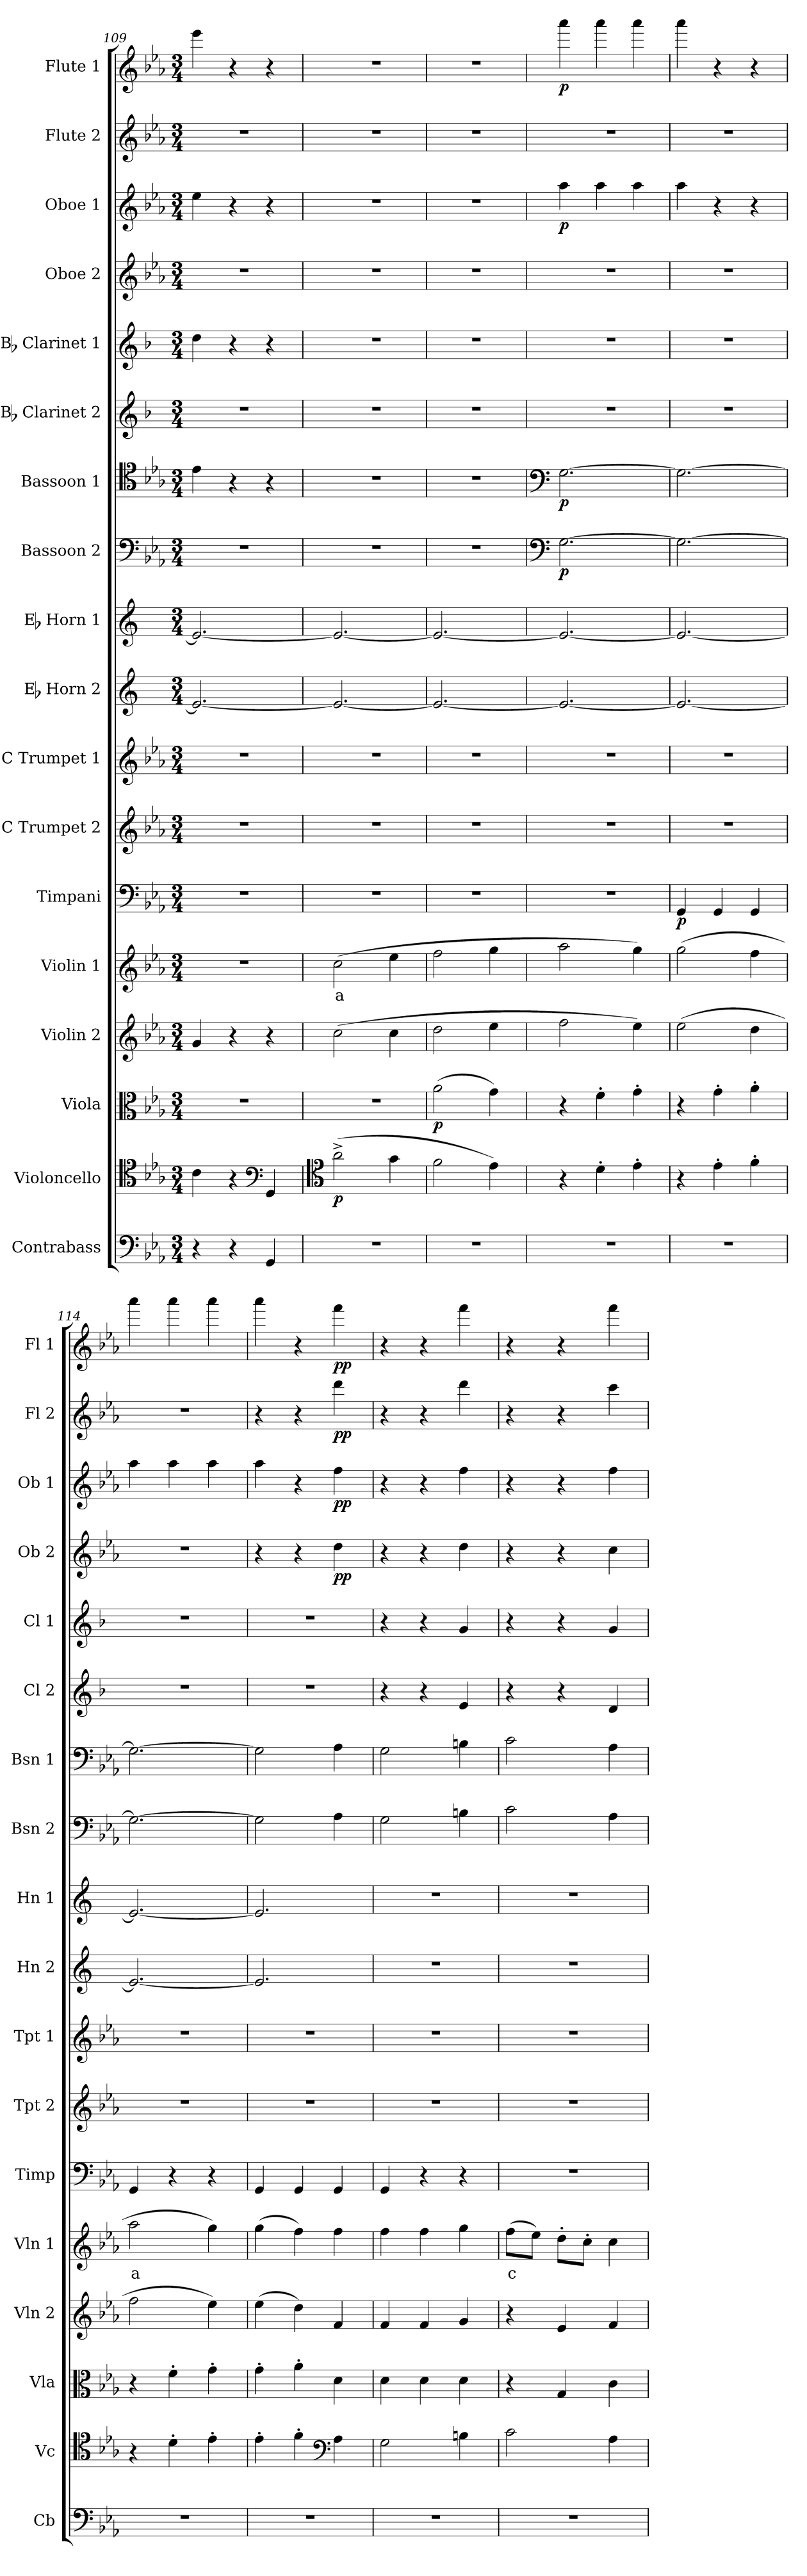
**kern	**kern	**dynam	**kern	**dynam	**kern	**dynam	**kern	**text	**dynam	**kern	**dynam	**kern	**kern	**kern	**kern	**kern	**dynam	**kern	**dynam	**kern	**dynam	**kern	**dynam	**kern	**dynam	**kern	**dynam	**kern	**dynam	**kern	**dynam
*part18	*part17	*part17	*part16	*part16	*part15	*part15	*part14	*part14	*part14	*part13	*part13	*part12	*part11	*part10	*part9	*part8	*part8	*part7	*part7	*part6	*part6	*part5	*part5	*part4	*part4	*part3	*part3	*part2	*part2	*part1	*part1
*staff18	*staff17	*staff17	*staff16	*staff16	*staff15	*staff15	*staff14	*staff14	*staff14	*staff13	*staff13	*staff12	*staff11	*staff10	*staff9	*staff8	*staff8	*staff7	*staff7	*staff6	*staff6	*staff5	*staff5	*staff4	*staff4	*staff3	*staff3	*staff2	*staff2	*staff1	*staff1
*I"Contrabass	*I"Violoncello	*	*I"Viola	*	*I"Violin 2	*	*I"Violin 1	*	*	*I"Timpani	*	*I"C Trumpet 2	*I"C Trumpet 1	*I"Eb Horn 2	*I"Eb Horn 1	*I"Bassoon 2	*	*I"Bassoon 1	*	*I"Bb Clarinet 2	*	*I"Bb Clarinet 1	*	*I"Oboe 2	*	*I"Oboe 1	*	*I"Flute 2	*	*I"Flute 1	*
*I'Cb	*I'Vc	*	*I'Vla	*	*I'Vln 2	*	*I'Vln 1	*	*	*I'Timp	*	*I'Tpt 2	*I'Tpt 1	*I'Hn 2	*I'Hn 1	*I'Bsn 2	*	*I'Bsn 1	*	*I'Cl 2	*	*I'Cl 1	*	*I'Ob 2	*	*I'Ob 1	*	*I'Fl 2	*	*I'Fl 1	*
*clefF4	*clefC4	*	*clefC3	*	*clefG2	*	*clefG2	*	*	*clefF4	*	*clefG2	*clefG2	*clefG2	*clefG2	*clefF4	*	*clefC4	*	*clefG2	*	*clefG2	*	*clefG2	*	*clefG2	*	*clefG2	*	*clefG2	*
*ITrd7c12	*	*	*	*	*	*	*	*	*	*	*	*	*	*ITrd5c9	*ITrd5c9	*	*	*	*	*ITrd1c2	*	*ITrd1c2	*	*	*	*	*	*	*	*	*
*k[b-e-a-]	*k[b-e-a-]	*	*k[b-e-a-]	*	*k[b-e-a-]	*	*k[b-e-a-]	*	*	*k[b-e-a-]	*	*k[b-e-a-]	*k[b-e-a-]	*k[b-e-a-]	*k[b-e-a-]	*k[b-e-a-]	*	*k[b-e-a-]	*	*k[b-e-a-]	*	*k[b-e-a-]	*	*k[b-e-a-]	*	*k[b-e-a-]	*	*k[b-e-a-]	*	*k[b-e-a-]	*
*M3/4	*M3/4	*	*M3/4	*	*M3/4	*	*M3/4	*	*	*M3/4	*	*M3/4	*M3/4	*M3/4	*M3/4	*M3/4	*	*M3/4	*	*M3/4	*	*M3/4	*	*M3/4	*	*M3/4	*	*M3/4	*	*M3/4	*
=109	=109	=109	=109	=109	=109	=109	=109	=109	=109	=109	=109	=109	=109	=109	=109	=109	=109	=109	=109	=109	=109	=109	=109	=109	=109	=109	=109	=109	=109	=109	=109
4r	4c\	.	2.r	.	4g/	.	2.r	.	.	2.r	.	2.r	2.r	2.G/_	2.G/_	2.r	.	4e-\	.	2.r	.	4cc\	.	2.r	.	4ee-\	.	2.r	.	4eee-\	.
4r	4r	.	.	.	4r	.	.	.	.	.	.	.	.	.	.	.	.	4r	.	.	.	4r	.	.	.	4r	.	.	.	4r	.
*	*clefF4	*	*	*	*	*	*	*	*	*	*	*	*	*	*	*	*	*	*	*	*	*	*	*	*	*	*	*	*	*	*
4GGG/	4GG/	.	.	.	4r	.	.	.	.	.	.	.	.	.	.	.	.	4r	.	.	.	4r	.	.	.	4r	.	.	.	4r	.
=110	=110	=110	=110	=110	=110	=110	=110	=110	=110	=110	=110	=110	=110	=110	=110	=110	=110	=110	=110	=110	=110	=110	=110	=110	=110	=110	=110	=110	=110	=110	=110
*	*clefC4	*	*	*	*	*	*	*	*	*	*	*	*	*	*	*	*	*	*	*	*	*	*	*	*	*	*	*	*	*	*
!	!	!LO:DY:b	!	!	!	!	!	!LO:LY:b:color=#FF0000	!	!	!	!	!	!	!	!	!	!	!	!	!	!	!	!	!	!	!	!	!	!	!
2.r	(2a-^\	p	2.r	.	(2cc\	.	(2cc\	a	.	2.r	.	2.r	2.r	2.G/_	2.G/_	2.r	.	2.r	.	2.r	.	2.r	.	2.r	.	2.r	.	2.r	.	2.r	.
.	4g\	.	.	.	4cc\	.	4ee-\	.	.	.	.	.	.	.	.	.	.	.	.	.	.	.	.	.	.	.	.	.	.	.	.
!!LO:PB:g=z
=111	=111	=111	=111	=111	=111	=111	=111	=111	=111	=111	=111	=111	=111	=111	=111	=111	=111	=111	=111	=111	=111	=111	=111	=111	=111	=111	=111	=111	=111	=111	=111
!	!	!	!	!LO:DY:b	!	!	!	!	!	!	!	!	!	!	!	!	!	!	!	!	!	!	!	!	!	!	!	!	!	!	!
2.r	2f\	.	(2a-\	p	2dd\	.	2ff\	.	.	2.r	.	2.r	2.r	2.G/_	2.G/_	2.r	.	2.r	.	2.r	.	2.r	.	2.r	.	2.r	.	2.r	.	2.r	.
.	4e-\)	.	4g\)	.	4ee-\	.	4gg\	.	.	.	.	.	.	.	.	.	.	.	.	.	.	.	.	.	.	.	.	.	.	.	.
=112	=112	=112	=112	=112	=112	=112	=112	=112	=112	=112	=112	=112	=112	=112	=112	=112	=112	=112	=112	=112	=112	=112	=112	=112	=112	=112	=112	=112	=112	=112	=112
*	*	*	*	*	*	*	*	*	*	*	*	*	*	*	*	*clefF4	*	*clefF4	*	*	*	*	*	*	*	*	*	*	*	*	*
!	!	!	!	!	!	!	!	!	!	!	!	!	!	!	!	!	!LO:DY:b	!	!LO:DY:b	!	!	!	!	!	!	!	!LO:DY:b	!	!	!	!LO:DY:b
2.r	4r	.	4r	.	2ff\	.	2aa-\	.	.	2.r	.	2.r	2.r	2.G/_	2.G/_	[2.G\	p	[2.G\	p	2.r	.	2.r	.	2.r	.	4aa-\	p	2.r	.	4aaa-\	p
.	4d'\	.	4f'\	.	.	.	.	.	.	.	.	.	.	.	.	.	.	.	.	.	.	.	.	.	.	4aa-\	.	.	.	4aaa-\	.
.	4e-'\	.	4g'\	.	4ee-\)	.	4gg\)	.	.	.	.	.	.	.	.	.	.	.	.	.	.	.	.	.	.	4aa-\	.	.	.	4aaa-\	.
=113	=113	=113	=113	=113	=113	=113	=113	=113	=113	=113	=113	=113	=113	=113	=113	=113	=113	=113	=113	=113	=113	=113	=113	=113	=113	=113	=113	=113	=113	=113	=113
!	!	!	!	!	!	!	!	!	!	!	!LO:DY:b	!	!	!	!	!	!	!	!	!	!	!	!	!	!	!	!	!	!	!	!
2.r	4r	.	4r	.	(2ee-\	.	(2gg\	.	.	4GG/	p	2.r	2.r	2.G/_	2.G/_	2.G\_	.	2.G\_	.	2.r	.	2.r	.	2.r	.	4aa-\	.	2.r	.	4aaa-\	.
.	4e-'\	.	4g'\	.	.	.	.	.	.	4GG/	.	.	.	.	.	.	.	.	.	.	.	.	.	.	.	4r	.	.	.	4r	.
.	4f'\	.	4a-'\	.	4dd\	.	4ff\	.	.	4GG/	.	.	.	.	.	.	.	.	.	.	.	.	.	.	.	4r	.	.	.	4r	.
=114	=114	=114	=114	=114	=114	=114	=114	=114	=114	=114	=114	=114	=114	=114	=114	=114	=114	=114	=114	=114	=114	=114	=114	=114	=114	=114	=114	=114	=114	=114	=114
!	!	!	!	!	!	!	!	!LO:LY:b:color=#FF0000	!	!	!	!	!	!	!	!	!	!	!	!	!	!	!	!	!	!	!	!	!	!	!
2.r	4r	.	4r	.	2ff\	.	2aa-\	a	.	4GG/	.	2.r	2.r	2.G/_	2.G/_	2.G\_	.	2.G\_	.	2.r	.	2.r	.	2.r	.	4aa-\	.	2.r	.	4aaa-\	.
.	4d'\	.	4f'\	.	.	.	.	.	.	4r	.	.	.	.	.	.	.	.	.	.	.	.	.	.	.	4aa-\	.	.	.	4aaa-\	.
.	4e-'\	.	4g'\	.	4ee-\)	.	4gg\)	.	.	4r	.	.	.	.	.	.	.	.	.	.	.	.	.	.	.	4aa-\	.	.	.	4aaa-\	.
=115	=115	=115	=115	=115	=115	=115	=115	=115	=115	=115	=115	=115	=115	=115	=115	=115	=115	=115	=115	=115	=115	=115	=115	=115	=115	=115	=115	=115	=115	=115	=115
2.r	4e-'\	.	4g'\	.	(4ee-\	.	(4gg\	.	.	4GG/	.	2.r	2.r	2.G/]	2.G/]	2G\]	.	2G\]	.	2.r	.	2.r	.	4r	.	4aa-\	.	4r	.	4aaa-\	.
.	4f'\	.	4a-'\	.	4dd\)	.	4ff\)	.	.	4GG/	.	.	.	.	.	.	.	.	.	.	.	.	.	4r	.	4r	.	4r	.	4r	.
*	*clefF4	*	*	*	*	*	*	*	*	*	*	*	*	*	*	*	*	*	*	*	*	*	*	*	*	*	*	*	*	*	*
!	!	!	!	!	!	!	!	!	!	!	!	!	!	!	!	!	!	!	!	!	!	!	!	!	!LO:DY:b	!	!LO:DY:b	!	!LO:DY:b	!	!LO:DY:b
.	4A-\	.	4d\	.	4f/	.	4ff\	.	.	4GG/	.	.	.	.	.	4A-\	.	4A-\	.	.	.	.	.	4dd\	pp	4ff\	pp	4ddd\	pp	4fff\	pp
=116	=116	=116	=116	=116	=116	=116	=116	=116	=116	=116	=116	=116	=116	=116	=116	=116	=116	=116	=116	=116	=116	=116	=116	=116	=116	=116	=116	=116	=116	=116	=116
2.r	2G\	.	4d\	.	4f/	.	4ff\	.	.	4GG/	.	2.r	2.r	2.r	2.r	2G\	.	2G\	.	4r	.	4r	.	4r	.	4r	.	4r	.	4r	.
!	!	!	!	!LO:DY:b	!	!	!	!	!	!	!	!	!	!	!	!	!	!	!	!	!	!	!	!	!	!	!	!	!	!	!
!	!	!	!	!LO:DY:n=1:b	!	!LO:DY:b	!	!	!	!	!	!	!	!	!	!	!	!	!	!	!	!	!	!	!	!	!	!	!	!	!
!	!	!	!	!	!	!LO:DY:n=1:b	!	!	!LO:DY:b	!	!	!	!	!	!	!	!	!	!	!	!	!	!	!	!	!	!	!	!	!	!
!	!	!	!	!	!	!	!	!	!LO:DY:n=1:b	!	!	!	!	!	!	!	!	!	!	!	!	!	!	!	!	!	!	!	!	!	!
.	.	.	4d\	other-dynamics p	4f/	other-dynamics p	4ff\	.	other-dynamics p	4r	.	.	.	.	.	.	.	.	.	4r	.	4r	.	4r	.	4r	.	4r	.	4r	.
!	!	!LO:DY:b	!	!	!	!	!	!	!	!	!	!	!	!	!	!	!	!	!	!	!	!	!	!	!	!	!	!	!	!	!
!	!	!LO:DY:n=1:b	!	!	!	!	!	!	!	!	!	!	!	!	!	!	!LO:DY:b	!	!	!	!	!	!	!	!	!	!	!	!	!	!
!	!	!	!	!	!	!	!	!	!	!	!	!	!	!	!	!	!LO:DY:n=1:b	!	!LO:DY:b	!	!	!	!	!	!	!	!	!	!	!	!
!	!	!	!	!	!	!	!	!	!	!	!	!	!	!	!	!	!	!	!LO:DY:n=1:b	!	!LO:DY:b	!	!	!	!	!	!	!	!	!	!
!	!	!	!	!	!	!	!	!	!	!	!	!	!	!	!	!	!	!	!	!	!LO:DY:n=1:b	!	!LO:DY:b	!	!	!	!	!	!	!	!
!	!	!	!	!	!	!	!	!	!	!	!	!	!	!	!	!	!	!	!	!	!	!	!LO:DY:n=1:b	!	!LO:DY:b	!	!	!	!	!	!
!	!	!	!	!	!	!	!	!	!	!	!	!	!	!	!	!	!	!	!	!	!	!	!	!	!LO:DY:n=1:b	!	!LO:DY:b	!	!	!	!
!	!	!	!	!	!	!	!	!	!	!	!	!	!	!	!	!	!	!	!	!	!	!	!	!	!	!	!LO:DY:n=1:b	!	!LO:DY:b	!	!
!	!	!	!	!	!	!	!	!	!	!	!	!	!	!	!	!	!	!	!	!	!	!	!	!	!	!	!	!	!LO:DY:n=1:b	!	!LO:DY:b
!	!	!	!	!	!	!	!	!	!	!	!	!	!	!	!	!	!	!	!	!	!	!	!	!	!	!	!	!	!	!	!LO:DY:n=1:b
.	4Bn\	other-dynamics p	4d\	.	4g/	.	4gg\	.	.	4r	.	.	.	.	.	4Bn\	other-dynamics p	4Bn\	other-dynamics p	4d/	other-dynamics p	4f/	other-dynamics p	4dd\	other-dynamics p	4ff\	other-dynamics p	4ddd\	other-dynamics p	4fff\	other-dynamics p
=117	=117	=117	=117	=117	=117	=117	=117	=117	=117	=117	=117	=117	=117	=117	=117	=117	=117	=117	=117	=117	=117	=117	=117	=117	=117	=117	=117	=117	=117	=117	=117
!	!	!	!	!	!	!	!	!LO:LY:b:color=#FF0000	!	!	!	!	!	!	!	!	!	!	!	!	!	!	!	!	!	!	!	!	!	!	!
2.r	2c\	.	4r	.	4r	.	(8ff\L	c	.	2.r	.	2.r	2.r	2.r	2.r	2c\	.	2c\	.	4r	.	4r	.	4r	.	4r	.	4r	.	4r	.
.	.	.	.	.	.	.	8ee-\J)	.	.	.	.	.	.	.	.	.	.	.	.	.	.	.	.	.	.	.	.	.	.	.	.
.	.	.	4G/	.	4e-/	.	8dd'\L	.	.	.	.	.	.	.	.	.	.	.	.	4r	.	4r	.	4r	.	4r	.	4r	.	4r	.
.	.	.	.	.	.	.	8cc'\J	.	.	.	.	.	.	.	.	.	.	.	.	.	.	.	.	.	.	.	.	.	.	.	.
.	4A-\	.	4c\	.	4f/	.	4cc\	.	.	.	.	.	.	.	.	4A-\	.	4A-\	.	4c/	.	4f/	.	4cc\	.	4ff\	.	4ccc\	.	4fff\	.
=	=	=	=	=	=	=	=	=	=	=	=	=	=	=	=	=	=	=	=	=	=	=	=	=	=	=	=	=	=	=	=
*-	*-	*-	*-	*-	*-	*-	*-	*-	*-	*-	*-	*-	*-	*-	*-	*-	*-	*-	*-	*-	*-	*-	*-	*-	*-	*-	*-	*-	*-	*-	*-
